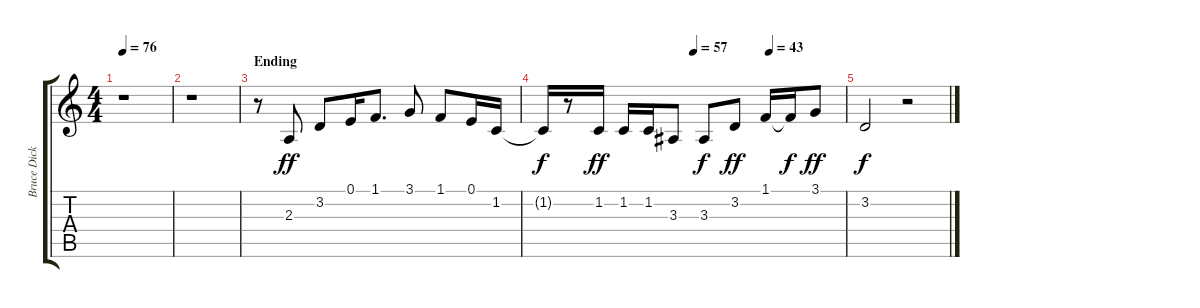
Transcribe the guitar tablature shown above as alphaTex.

\track ("Bruce Dickinson" "Bruce Dick") {instrument violin}
\staff {score tabs}
\tuning (E4 B3 G3 D3 A2 E2) {hide}
\ts (4 4)
\tempo 76
\clef g2
\ks c
r.1{dy f} |
r.1 |
\section ("" "Ending")
r.8 2.3.8{dy ff} 3.2.8 0.1.16 1.1.8{d} 3.1.8 1.1.8 0.1.16 1.2.16 |
\tempo (57 0.5)
\tempo (43 0.75)
1.2{t}.16{dy f} r.8 1.2.16{dy ff} 1.2.16 1.2.16 3.3.8 3.3.8{dy f} 3.2.8{dy ff} 1.1.16 1.1{t}.16{dy f} 3.1.8{dy ff} |
3.2.2{dy f} r.2
